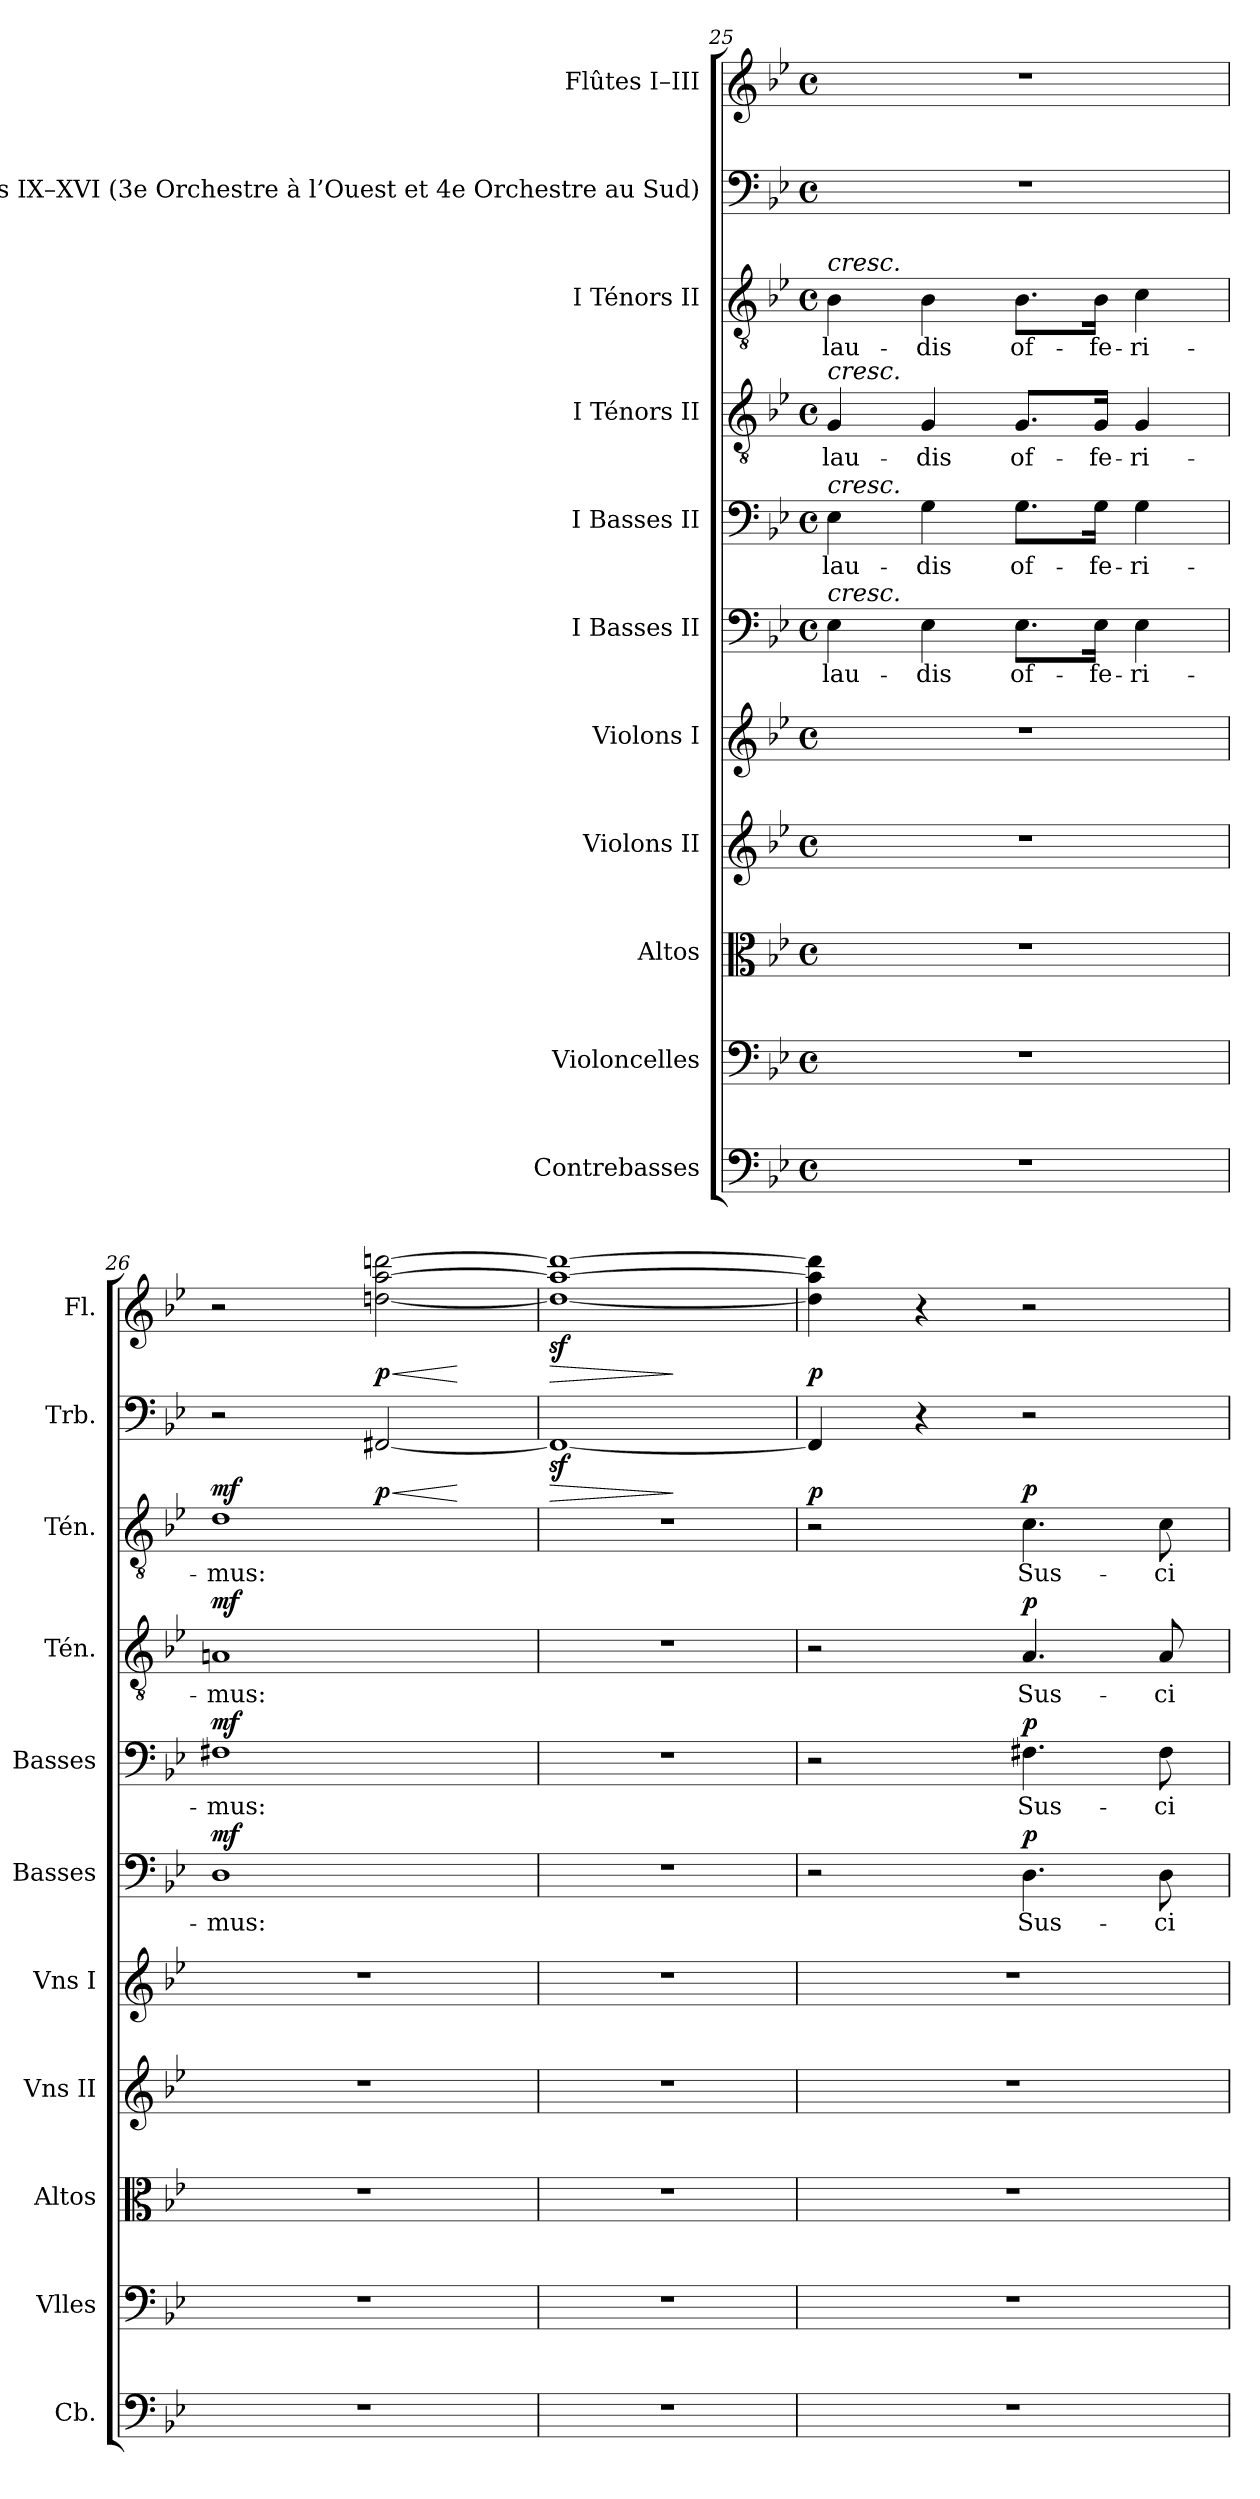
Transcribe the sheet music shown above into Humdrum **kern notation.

**kern	**kern	**kern	**kern	**kern	**kern	**text	**dynam	**kern	**text	**dynam	**kern	**text	**dynam	**kern	**text	**dynam	**kern	**dynam	**kern	**dynam
*part11	*part10	*part9	*part8	*part7	*part6	*part6	*part6	*part5	*part5	*part5	*part4	*part4	*part4	*part3	*part3	*part3	*part2	*part2	*part1	*part1
*staff11	*staff10	*staff9	*staff8	*staff7	*staff6	*staff6	*staff6	*staff5	*staff5	*staff5	*staff4	*staff4	*staff4	*staff3	*staff3	*staff3	*staff2	*staff2	*staff1	*staff1
*I"Contrebasses	*I"Violoncelles	*I"Altos	*I"Violons II	*I"Violons I	*I"I   Basses                  II	*	*	*I"I   Basses                  II	*	*	*I"I   Ténors                  II	*	*	*I"I   Ténors                  II	*	*	*I"Trombones IX–XVI (3e Orchestre à l’Ouest et  4e Orchestre au Sud)	*	*I"Flûtes I–III	*
*I'Cb.	*I'Vlles	*I'Altos	*I'Vns II	*I'Vns I	*I'Basses	*	*	*I'Basses	*	*	*I'Tén.	*	*	*I'Tén.	*	*	*I'Trb.	*	*I'Fl.	*
*clefF4	*clefF4	*clefC3	*clefG2	*clefG2	*clefF4	*	*	*clefF4	*	*	*clefGv2	*	*	*clefGv2	*	*	*clefF4	*	*clefG2	*
*ITrd7c12	*	*	*	*	*	*	*	*	*	*	*ITrd7c12	*	*	*ITrd7c12	*	*	*	*	*	*
*k[b-e-]	*k[b-e-]	*k[b-e-]	*k[b-e-]	*k[b-e-]	*k[b-e-]	*	*	*k[b-e-]	*	*	*k[b-e-]	*	*	*k[b-e-]	*	*	*k[b-e-]	*	*k[b-e-]	*
*B-:	*B-:	*B-:	*B-:	*B-:	*B-:	*	*	*B-:	*	*	*B-:	*	*	*B-:	*	*	*B-:	*	*B-:	*
*M4/4	*M4/4	*M4/4	*M4/4	*M4/4	*M4/4	*	*	*M4/4	*	*	*M4/4	*	*	*M4/4	*	*	*M4/4	*	*M4/4	*
*met(c)	*met(c)	*met(c)	*met(c)	*met(c)	*met(c)	*	*	*met(c)	*	*	*met(c)	*	*	*met(c)	*	*	*met(c)	*	*met(c)	*
=25	=25	=25	=25	=25	=25	=25	=25	=25	=25	=25	=25	=25	=25	=25	=25	=25	=25	=25	=25	=25
!	!	!	!	!	!	!LO:LY:b:color=#000000	!	!	!	!	!	!	!	!	!	!	!	!	!	!
!	!	!	!	!	!	!	!	!	!LO:LY:b:color=#000000	!	!	!	!	!	!	!	!	!	!	!
!	!	!	!	!	!	!	!	!	!	!	!	!LO:LY:b:color=#000000	!	!	!	!	!	!	!	!
!	!	!	!	!	!	!	!	!	!	!	!	!	!	!LO:TX:a:i:t=cresc.	!	!	!	!	!	!
!	!	!	!	!	!	!	!	!	!	!	!LO:TX:a:i:t=cresc.	!	!	!	!	!	!	!	!	!
!	!	!	!	!	!	!	!	!LO:TX:a:i:t=cresc.	!	!	!	!	!	!	!	!	!	!	!	!
!	!	!	!	!	!LO:TX:a:i:t=cresc.	!	!	!	!	!	!	!	!	!	!	!	!	!	!	!
!	!	!	!	!	!	!	!	!	!	!	!	!	!	!	!LO:LY:b:color=#000000	!	!	!	!	!
1r	1r	1r	1r	1r	4E-i\	lau-	.	4E-i\	lau-	.	4GGi/	lau-	.	4BB-i\	lau-	.	1r	.	1r	.
!	!	!	!	!	!	!LO:LY:b:color=#000000	!	!	!	!	!	!	!	!	!	!	!	!	!	!
!	!	!	!	!	!	!	!	!	!LO:LY:b:color=#000000	!	!	!	!	!	!	!	!	!	!	!
!	!	!	!	!	!	!	!	!	!	!	!	!LO:LY:b:color=#000000	!	!	!	!	!	!	!	!
!	!	!	!	!	!	!	!	!	!	!	!	!	!	!	!LO:LY:b:color=#000000	!	!	!	!	!
.	.	.	.	.	4E-i\	-dis	.	4Gi\	-dis	.	4GGi/	-dis	.	4BB-i\	-dis	.	.	.	.	.
!	!	!	!	!	!	!LO:LY:b:color=#000000	!	!	!	!	!	!	!	!	!	!	!	!	!	!
!	!	!	!	!	!	!	!	!	!LO:LY:b:color=#000000	!	!	!	!	!	!	!	!	!	!	!
!	!	!	!	!	!	!	!	!	!	!	!	!LO:LY:b:color=#000000	!	!	!	!	!	!	!	!
!	!	!	!	!	!	!	!	!	!	!	!	!	!	!	!LO:LY:b:color=#000000	!	!	!	!	!
.	.	.	.	.	8.E-i\L	of-	.	8.Gi\L	of-	.	8.GGi/L	of-	.	8.BB-i\L	of-	.	.	.	.	.
!	!	!	!	!	!	!LO:LY:b:color=#000000	!	!	!	!	!	!	!	!	!	!	!	!	!	!
!	!	!	!	!	!	!	!	!	!LO:LY:b:color=#000000	!	!	!	!	!	!	!	!	!	!	!
!	!	!	!	!	!	!	!	!	!	!	!	!LO:LY:b:color=#000000	!	!	!	!	!	!	!	!
!	!	!	!	!	!	!	!	!	!	!	!	!	!	!	!LO:LY:b:color=#000000	!	!	!	!	!
.	.	.	.	.	16E-i\Jk	-fe-	.	16Gi\Jk	-fe-	.	16GGi/Jk	-fe-	.	16BB-i\Jk	-fe-	.	.	.	.	.
!	!	!	!	!	!	!LO:LY:b:color=#000000	!	!	!	!	!	!	!	!	!	!	!	!	!	!
!	!	!	!	!	!	!	!	!	!LO:LY:b:color=#000000	!	!	!	!	!	!	!	!	!	!	!
!	!	!	!	!	!	!	!	!	!	!	!	!LO:LY:b:color=#000000	!	!	!	!	!	!	!	!
!	!	!	!	!	!	!	!	!	!	!	!	!	!	!	!LO:LY:b:color=#000000	!	!	!	!	!
.	.	.	.	.	4E-i\	-ri-	.	4Gi\	-ri-	.	4GGi/	-ri-	.	4Ci\	-ri-	.	.	.	.	.
=26	=26	=26	=26	=26	=26	=26	=26	=26	=26	=26	=26	=26	=26	=26	=26	=26	=26	=26	=26	=26
!	!	!	!	!	!	!LO:LY:b:color=#000000	!	!	!	!	!	!	!	!	!	!	!	!	!	!
!	!	!	!	!	!	!	!	!	!LO:LY:b:color=#000000	!	!	!	!	!	!	!	!	!	!	!
!	!	!	!	!	!	!	!	!	!	!	!	!LO:LY:b:color=#000000	!	!	!	!	!	!	!	!
!	!	!	!	!	!	!	!	!	!	!	!	!	!	!	!LO:LY:b:color=#000000	!	!	!	!	!
1r	1r	1r	1r	1r	1Di	-mus:	mf	1F#Xi	-mus:	mf	1AAni	-mus:	mf	1Di	-mus:	mf	2r	.	2r	.
!	!	!	!	!	!	!	!	!	!	!	!	!	!	!	!	!	!	!LO:HP:b	!	!LO:HP:b
.	.	.	.	.	.	.	.	.	.	.	.	.	.	.	.	.	[<2FF#Xi/	< p	[<2ddni\ [>2aai [>2dddni	< p
.	.	.	.	.	.	.	.	.	.	.	.	.	.	.	.	.	.	[	.	[
=27	=27	=27	=27	=27	=27	=27	=27	=27	=27	=27	=27	=27	=27	=27	=27	=27	=27	=27	=27	=27
!	!	!	!	!	!	!	!	!	!	!	!	!	!	!	!	!	!	!LO:HP:b	!	!LO:HP:b
1r	1r	1r	1r	1r	1r	.	.	1r	.	.	1r	.	.	1r	.	.	1FF#zi_<	>	1ddi_<z 1aai_>z 1dddi_>z	>
.	.	.	.	.	.	.	.	.	.	.	.	.	.	.	.	.	.	]	.	]
=28	=28	=28	=28	=28	=28	=28	=28	=28	=28	=28	=28	=28	=28	=28	=28	=28	=28	=28	=28	=28
1r	1r	1r	1r	1r	2r	.	.	2r	.	.	2r	.	.	2r	.	.	4FF#i/]	p	4ddi\] 4aai] 4dddi]	p
.	.	.	.	.	.	.	.	.	.	.	.	.	.	.	.	.	4r	.	4r	.
!	!	!	!	!	!	!LO:LY:b:color=#000000	!	!	!	!	!	!	!	!	!	!	!	!	!	!
!	!	!	!	!	!	!	!	!	!LO:LY:b:color=#000000	!	!	!	!	!	!	!	!	!	!	!
!	!	!	!	!	!	!	!	!	!	!	!	!LO:LY:b:color=#000000	!	!	!	!	!	!	!	!
!	!	!	!	!	!	!	!	!	!	!	!	!	!	!	!LO:LY:b:color=#000000	!	!	!	!	!
.	.	.	.	.	4.Di\	Sus-	p	4.F#Xi\	Sus-	p	4.AAi/	Sus-	p	4.Ci\	Sus-	p	2r	.	2r	.
!	!	!	!	!	!	!LO:LY:b:color=#000000	!	!	!	!	!	!	!	!	!	!	!	!	!	!
!	!	!	!	!	!	!	!	!	!LO:LY:b:color=#000000	!	!	!	!	!	!	!	!	!	!	!
!	!	!	!	!	!	!	!	!	!	!	!	!LO:LY:b:color=#000000	!	!	!	!	!	!	!	!
!	!	!	!	!	!	!	!	!	!	!	!	!	!	!	!LO:LY:b:color=#000000	!	!	!	!	!
.	.	.	.	.	8Di\	-ci-	.	8F#i\	-ci-	.	8AAi/	-ci-	.	8Ci\	-ci-	.	.	.	.	.
=	=	=	=	=	=	=	=	=	=	=	=	=	=	=	=	=	=	=	=	=
*-	*-	*-	*-	*-	*-	*-	*-	*-	*-	*-	*-	*-	*-	*-	*-	*-	*-	*-	*-	*-
